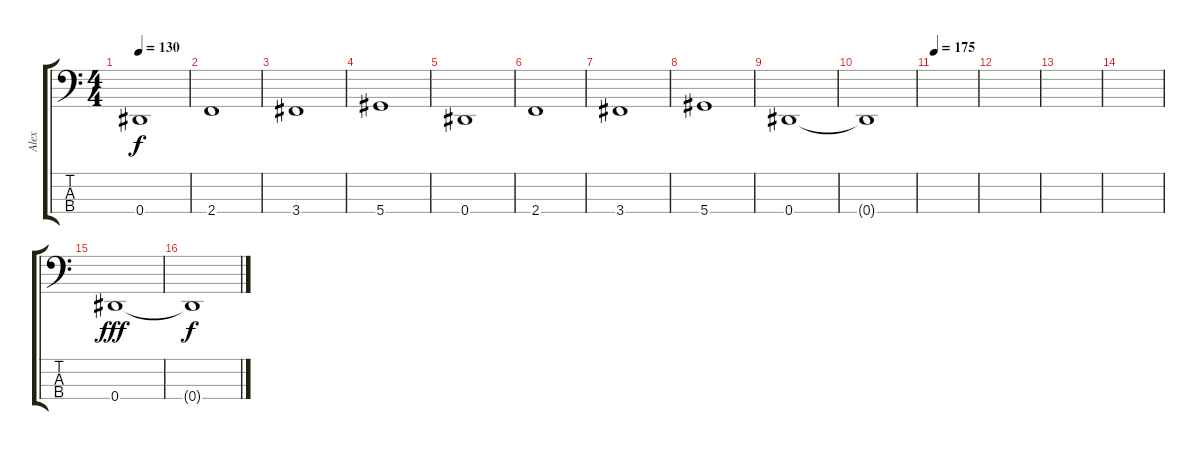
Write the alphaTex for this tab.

\track ("Alex" "Alex") {instrument electricbasspick}
\staff {score tabs}
\tuning (Gb2 Db2 Ab1 Eb1) {hide}
\ts (4 4)
\tempo 130
\clef f4
\ks c
0.4.1{dy f} |
2.4.1 |
3.4.1 |
5.4.1 |
0.4.1 |
2.4.1 |
3.4.1 |
5.4.1 |
0.4.1 |
0.4{t}.1 |
\tempo 175
|
|
|
|
0.4.1{dy fff instrument slapbass1} |
0.4{t}.1{dy f}
